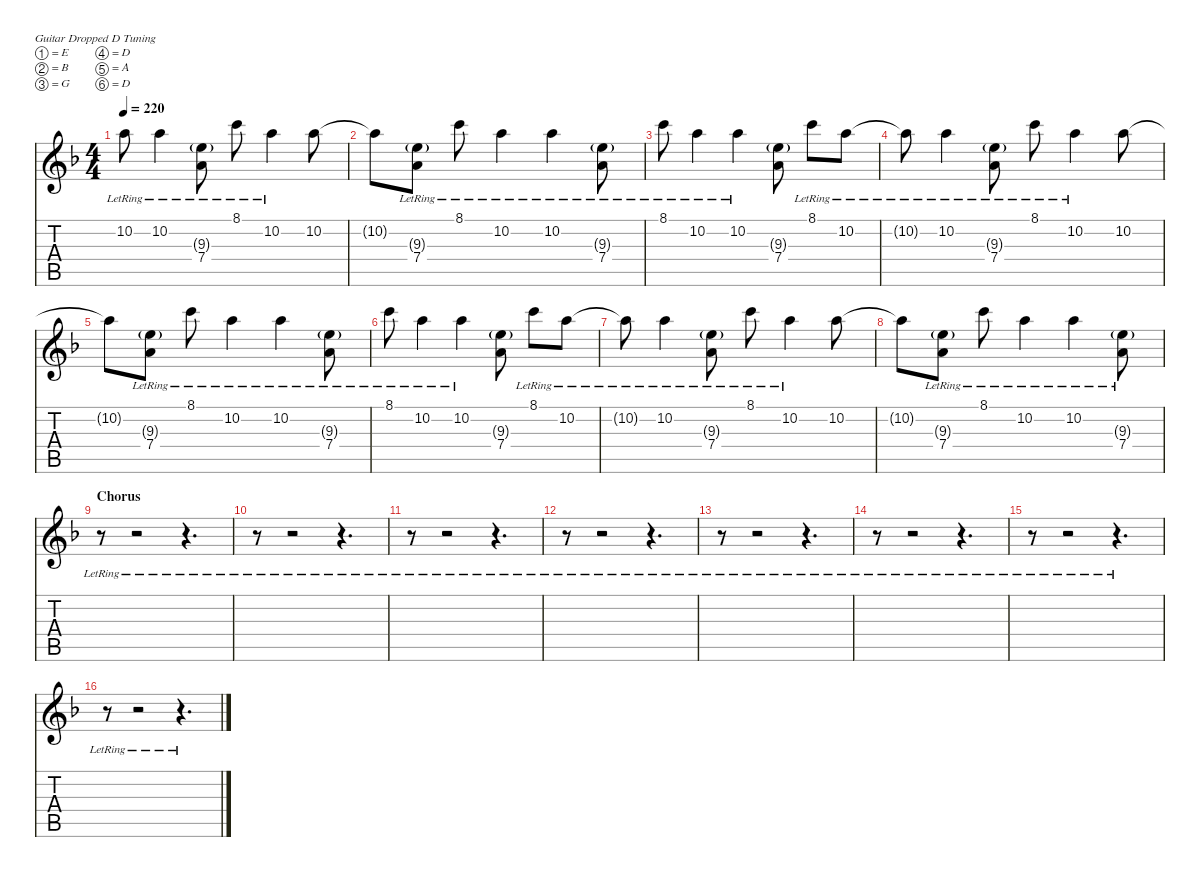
\hideDynamics
\bracketExtendMode nobrackets
\singleTrackTrackNamePolicy hidden
\multiTrackTrackNamePolicy hidden
\firstSystemTrackNameMode fullname
\firstSystemTrackNameOrientation horizontal
\otherSystemsTrackNameOrientation horizontal
\track ("Lead guitar" "E-Gt") {mute instrument overdrivenguitar}
\staff {score tabs}
\tuning (E4 B3 G3 D3 A2 D2)
\ts (4 4)
\tempo 220
\clef g2
\ks dminor
10.2{lr t acc forcenatural}.8{dy f beam Down} 10.2{lr acc forcenatural}.4{beam Down} (9.3{g lr acc forcenatural} 7.4{lr acc forcenatural}).8{beam Down} 8.1{lr acc forcenatural}.8{beam Down} 10.2{lr acc forcenatural}.4{beam Down} 10.2{acc forcenatural}.8{beam Down} |
10.2{t acc forcenatural}.8{beam Down} (9.3{g lr acc forcenatural} 7.4{lr acc forcenatural}).8{beam Down} 8.1{lr acc forcenatural}.8{beam Down} 10.2{lr acc forcenatural}.4{beam Down} 10.2{lr acc forcenatural}.4{beam Down} (9.3{g lr acc forcenatural} 7.4{lr acc forcenatural}).8{beam Down} |
8.1{lr acc forcenatural}.8{beam Down} 10.2{lr acc forcenatural}.4{beam Down} 10.2{lr acc forcenatural}.4{beam Down} (9.3{g acc forcenatural} 7.4{acc forcenatural}).8{beam Down} 8.1{lr acc forcenatural}.8{beam Down} 10.2{lr acc forcenatural}.8{beam Down} |
10.2{lr t acc forcenatural}.8{beam Down} 10.2{lr acc forcenatural}.4{beam Down} (9.3{g lr acc forcenatural} 7.4{lr acc forcenatural}).8{beam Down} 8.1{lr acc forcenatural}.8{beam Down} 10.2{lr acc forcenatural}.4{beam Down} 10.2{acc forcenatural}.8{beam Down} |
10.2{t acc forcenatural}.8{beam Down} (9.3{g lr acc forcenatural} 7.4{lr acc forcenatural}).8{beam Down} 8.1{lr acc forcenatural}.8{beam Down} 10.2{lr acc forcenatural}.4{beam Down} 10.2{lr acc forcenatural}.4{beam Down} (9.3{g lr acc forcenatural} 7.4{lr acc forcenatural}).8{beam Down} |
8.1{lr acc forcenatural}.8{beam Down} 10.2{lr acc forcenatural}.4{beam Down} 10.2{lr acc forcenatural}.4{beam Down} (9.3{g acc forcenatural} 7.4{acc forcenatural}).8{beam Down} 8.1{lr acc forcenatural}.8{beam Down} 10.2{lr acc forcenatural}.8{beam Down} |
10.2{lr t acc forcenatural}.8{beam Down} 10.2{lr acc forcenatural}.4{beam Down} (9.3{g lr acc forcenatural} 7.4{lr acc forcenatural}).8{beam Down} 8.1{lr acc forcenatural}.8{beam Down} 10.2{lr acc forcenatural}.4{beam Down} 10.2{acc forcenatural}.8{beam Down} |
10.2{t acc forcenatural}.8{beam Down} (9.3{g lr acc forcenatural} 7.4{lr acc forcenatural}).8{beam Down} 8.1{lr acc forcenatural}.8{beam Down} 10.2{lr acc forcenatural}.4{beam Down} 10.2{lr acc forcenatural}.4{beam Down} (9.3{g lr acc forcenatural} 7.4{lr acc forcenatural}).8{beam Down} |
\section ("" "Chorus")
r.8{beam Down} r.2{beam Down} r.4{d beam Down} |
r.8{beam Down} r.2{beam Down} r.4{d beam Down} |
r.8{beam Down} r.2{beam Down} r.4{d beam Down} |
r.8{beam Down} r.2{beam Down} r.4{d beam Down} |
r.8{beam Down} r.2{beam Down} r.4{d beam Down} |
r.8{beam Down} r.2{beam Down} r.4{d beam Down} |
r.8{beam Down} r.2{beam Down} r.4{d beam Down} |
r.8{beam Down} r.2{beam Down} r.4{d beam Down}
